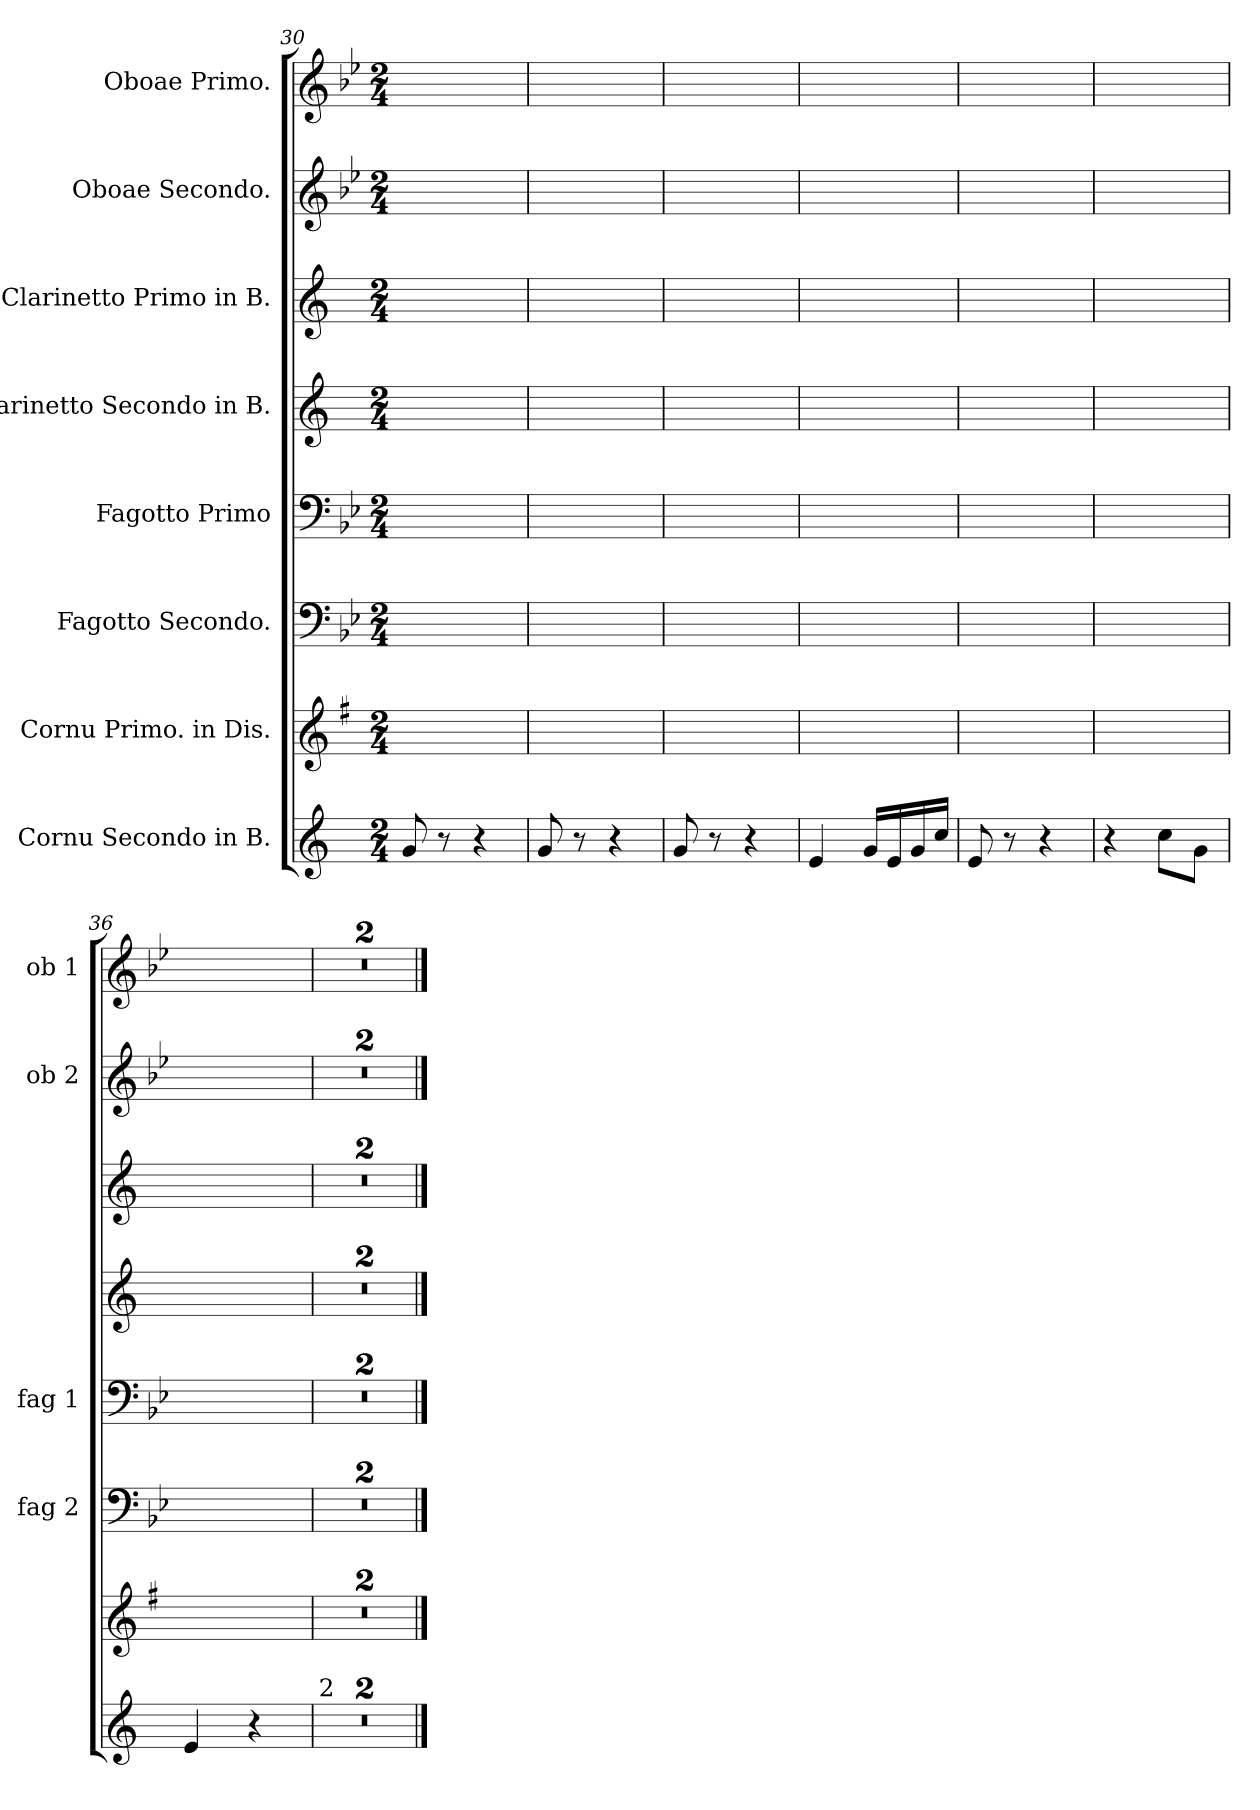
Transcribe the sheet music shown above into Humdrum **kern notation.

**kern	**kern	**kern	**kern	**kern	**kern	**kern	**kern
*part8	*part7	*part6	*part5	*part4	*part3	*part2	*part1
*staff8	*staff7	*staff6	*staff5	*staff4	*staff3	*staff2	*staff1
*I"Cornu Secondo in B.	*I"Cornu Primo. in Dis.	*I"Fagotto Secondo.	*I"Fagotto Primo	*I"Clarinetto Secondo in B.	*I"Clarinetto Primo in B.	*I"Oboae Secondo.	*I"Oboae Primo.
*	*	*I'fag 2	*I'fag 1	*	*	*I'ob 2	*I'ob 1
*clefG2	*clefG2	*clefF4	*clefF4	*clefG2	*clefG2	*clefG2	*clefG2
*ITrd1c2	*ITrd5c9	*	*	*ITrd1c2	*ITrd1c2	*	*
*k[b-e-]	*k[b-e-]	*k[b-e-]	*k[b-e-]	*k[b-e-]	*k[b-e-]	*k[b-e-]	*k[b-e-]
*M2/4	*M2/4	*M2/4	*M2/4	*M2/4	*M2/4	*M2/4	*M2/4
=30	=30	=30	=30	=30	=30	=30	=30
8f/	2ryy	2ryy	2ryy	2ryy	2ryy	2ryy	2ryy
8r	.	.	.	.	.	.	.
4r	.	.	.	.	.	.	.
=31	=31	=31	=31	=31	=31	=31	=31
8f/	2ryy	2ryy	2ryy	2ryy	2ryy	2ryy	2ryy
8r	.	.	.	.	.	.	.
4r	.	.	.	.	.	.	.
=32	=32	=32	=32	=32	=32	=32	=32
8f/	2ryy	2ryy	2ryy	2ryy	2ryy	2ryy	2ryy
8r	.	.	.	.	.	.	.
4r	.	.	.	.	.	.	.
=33	=33	=33	=33	=33	=33	=33	=33
4d/	2ryy	2ryy	2ryy	2ryy	2ryy	2ryy	2ryy
16f/LL	.	.	.	.	.	.	.
16d/	.	.	.	.	.	.	.
16f/	.	.	.	.	.	.	.
16b-/JJ	.	.	.	.	.	.	.
=34	=34	=34	=34	=34	=34	=34	=34
8d/	2ryy	2ryy	2ryy	2ryy	2ryy	2ryy	2ryy
8r	.	.	.	.	.	.	.
4r	.	.	.	.	.	.	.
=35	=35	=35	=35	=35	=35	=35	=35
4r	2ryy	2ryy	2ryy	2ryy	2ryy	2ryy	2ryy
8b-\L	.	.	.	.	.	.	.
8f\J	.	.	.	.	.	.	.
=36	=36	=36	=36	=36	=36	=36	=36
4d/	2ryy	2ryy	2ryy	2ryy	2ryy	2ryy	2ryy
4r	.	.	.	.	.	.	.
=37	=37	=37	=37	=37	=37	=37	=37
!LO:TX:a:t=2	!	!	!	!	!	!	!
2r	2ryy	2ryy	2ryy	2ryy	2ryy	2ryy	2ryy
=38	=38	=38	=38	=38	=38	=38	=38
2r	2ryy	2ryy	2ryy	2ryy	2ryy	2ryy	2ryy
==	==	==	==	==	==	==	==
*-	*-	*-	*-	*-	*-	*-	*-
